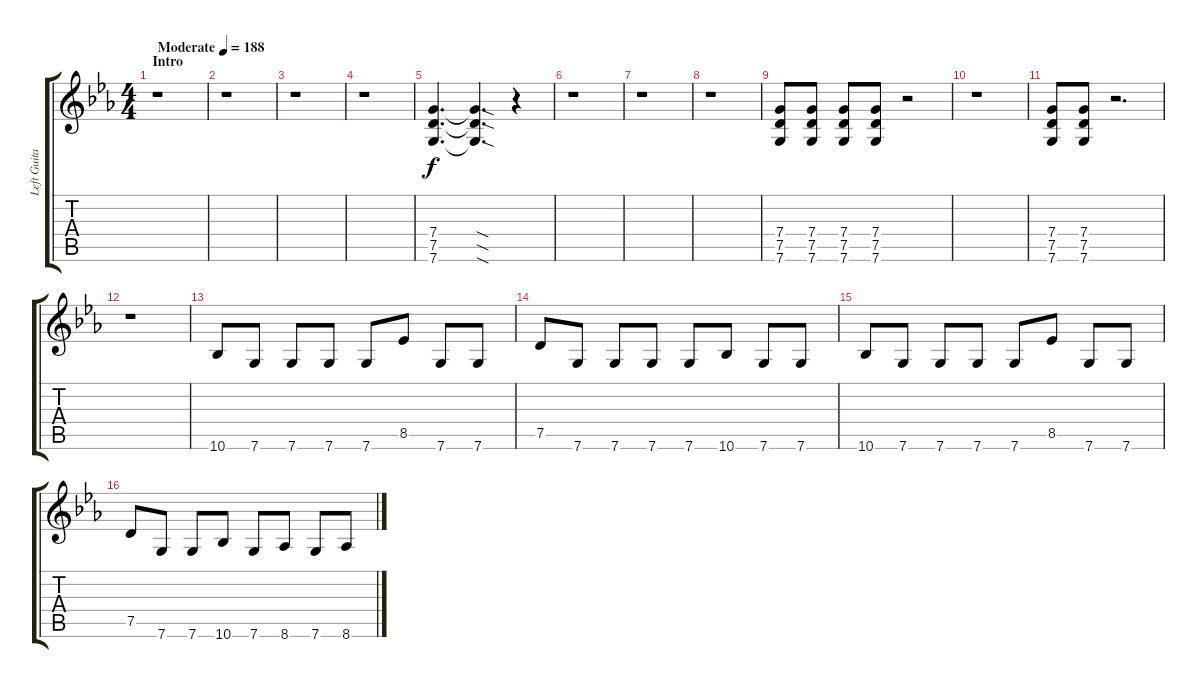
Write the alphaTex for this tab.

\track ("Left Guitar" "Left Guita") {instrument distortionguitar}
\staff {score tabs}
\tuning (D4 A3 F3 C3 G2 C2) {hide}
\ts (4 4)
\section ("" "Intro")
\tempo (188 "Moderate")
\clef g2
\ks eb
r.1{dy f instrument distortionguitar} |
r.1 |
r.1 |
r.1 |
(7.4 7.5 7.6).4{d} (7.4{sod t} 7.5{sod t} 7.6{sod t}).4{d} r.4 |
r.1 |
r.1 |
r.1 |
(7.4 7.5 7.6).8 (7.4 7.5 7.6).8 (7.4 7.5 7.6).8 (7.4 7.5 7.6).8 r.2 |
r.1 |
(7.4 7.5 7.6).8 (7.4 7.5 7.6).8 r.2{d} |
r.1 |
10.6.8 7.6.8 7.6.8 7.6.8 7.6.8 8.5.8 7.6.8 7.6.8 |
7.5.8 7.6.8 7.6.8 7.6.8 7.6.8 10.6.8 7.6.8 7.6.8 |
10.6.8 7.6.8 7.6.8 7.6.8 7.6.8 8.5.8 7.6.8 7.6.8 |
7.5.8 7.6.8 7.6.8 10.6.8 7.6.8 8.6.8 7.6.8 8.6.8
